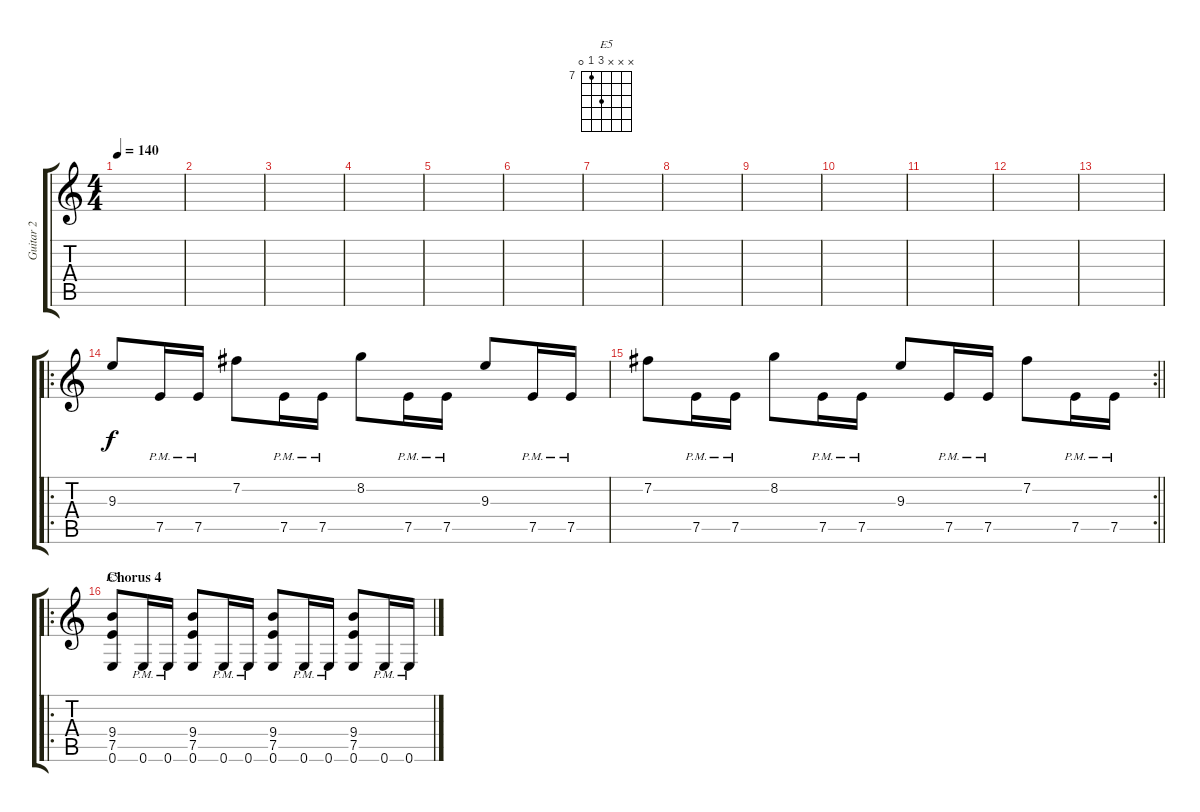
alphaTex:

\track ("Guitar 2" "Guitar 2") {instrument distortionguitar}
\staff {score tabs}
\tuning (E4 B3 G3 D3 A2 E2) {hide}
\chord ("E5" x x x 9 7 0) {firstfret 7}
\ts (4 4)
\tempo 140
\clef g2
\ks c
|
|
|
|
|
|
|
|
|
|
|
|
|
\ro
9.3.8 7.5{pm}.16 7.5{pm}.16 7.2.8 7.5{pm}.16 7.5{pm}.16 8.2.8 7.5{pm}.16 7.5{pm}.16 9.3.8 7.5{pm}.16 7.5{pm}.16 |
\rc 2
\barLineRight lightlight
7.2.8 7.5{pm}.16 7.5{pm}.16 8.2.8 7.5{pm}.16 7.5{pm}.16 9.3.8 7.5{pm}.16 7.5{pm}.16 7.2.8 7.5{pm}.16 7.5{pm}.16 |
\ro
\section ("" "Chorus 4")
(9.4 7.5 0.6).8{ch "E5"} 0.6{pm}.16 0.6{pm}.16 (9.4 7.5 0.6).8 0.6{pm}.16 0.6{pm}.16 (9.4 7.5 0.6).8 0.6{pm}.16 0.6{pm}.16 (9.4 7.5 0.6).8 0.6{pm}.16 0.6{pm}.16
